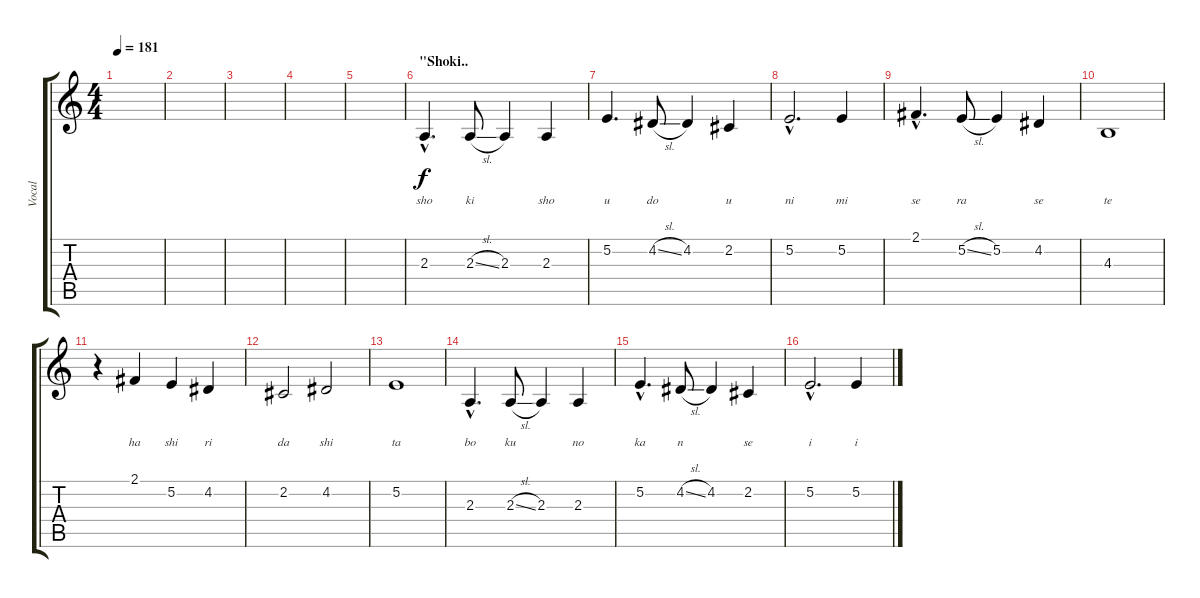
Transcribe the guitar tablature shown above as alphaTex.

\track ("Vocal" "Vocal") {instrument trumpet}
\staff {score tabs}
\tuning (E4 B3 G3 D3 A2 E2) {hide}
\ts (4 4)
\tempo 181
\clef g2
\ks c
|
|
|
|
|
\section ("" "\"Shoki..")
2.3{hac}.4{d lyrics (0 "") lyrics (1 "sho") lyrics (2 "") lyrics (3 "") lyrics (4 "")} 2.3{sl}.8{lyrics (0 "") lyrics (1 "ki") lyrics (2 "") lyrics (3 "") lyrics (4 "")} 2.3.4{lyrics (0 "") lyrics (1 "") lyrics (2 "") lyrics (3 "") lyrics (4 "")} 2.3.4{lyrics (0 "") lyrics (1 "sho") lyrics (2 "") lyrics (3 "") lyrics (4 "")} |
5.2.4{d lyrics (0 "") lyrics (1 "u") lyrics (2 "") lyrics (3 "") lyrics (4 "")} 4.2{sl}.8{lyrics (0 "") lyrics (1 "do") lyrics (2 "") lyrics (3 "") lyrics (4 "")} 4.2.4{lyrics (0 "") lyrics (1 "") lyrics (2 "") lyrics (3 "") lyrics (4 "")} 2.2.4{lyrics (0 "") lyrics (1 "u") lyrics (2 "") lyrics (3 "") lyrics (4 "")} |
5.2{hac}.2{d lyrics (0 "") lyrics (1 "ni") lyrics (2 "") lyrics (3 "") lyrics (4 "")} 5.2.4{lyrics (0 "") lyrics (1 "mi") lyrics (2 "") lyrics (3 "") lyrics (4 "")} |
2.1{hac}.4{d lyrics (0 "") lyrics (1 "se") lyrics (2 "") lyrics (3 "") lyrics (4 "")} 5.2{sl}.8{lyrics (0 "") lyrics (1 "ra") lyrics (2 "") lyrics (3 "") lyrics (4 "")} 5.2.4{lyrics (0 "") lyrics (1 "") lyrics (2 "") lyrics (3 "") lyrics (4 "")} 4.2.4{lyrics (0 "") lyrics (1 "se") lyrics (2 "") lyrics (3 "") lyrics (4 "")} |
4.3.1{lyrics (0 "") lyrics (1 "te") lyrics (2 "") lyrics (3 "") lyrics (4 "")} |
r.4 2.1.4{lyrics (0 "") lyrics (1 "ha") lyrics (2 "") lyrics (3 "") lyrics (4 "")} 5.2.4{lyrics (0 "") lyrics (1 "shi") lyrics (2 "") lyrics (3 "") lyrics (4 "")} 4.2.4{lyrics (0 "") lyrics (1 "ri") lyrics (2 "") lyrics (3 "") lyrics (4 "")} |
2.2.2{lyrics (0 "") lyrics (1 "da") lyrics (2 "") lyrics (3 "") lyrics (4 "")} 4.2.2{lyrics (0 "") lyrics (1 "shi") lyrics (2 "") lyrics (3 "") lyrics (4 "")} |
5.2.1{lyrics (0 "") lyrics (1 "ta") lyrics (2 "") lyrics (3 "") lyrics (4 "")} |
2.3{hac}.4{d lyrics (0 "") lyrics (1 "bo") lyrics (2 "") lyrics (3 "") lyrics (4 "")} 2.3{sl}.8{lyrics (0 "") lyrics (1 "ku") lyrics (2 "") lyrics (3 "") lyrics (4 "")} 2.3.4{lyrics (0 "") lyrics (1 "") lyrics (2 "") lyrics (3 "") lyrics (4 "")} 2.3.4{lyrics (0 "") lyrics (1 "no") lyrics (2 "") lyrics (3 "") lyrics (4 "")} |
5.2{hac}.4{d lyrics (0 "") lyrics (1 "ka") lyrics (2 "") lyrics (3 "") lyrics (4 "")} 4.2{sl}.8{lyrics (0 "") lyrics (1 "n") lyrics (2 "") lyrics (3 "") lyrics (4 "")} 4.2.4{lyrics (0 "") lyrics (1 "") lyrics (2 "") lyrics (3 "") lyrics (4 "")} 2.2.4{lyrics (0 "") lyrics (1 "se") lyrics (2 "") lyrics (3 "") lyrics (4 "")} |
5.2{hac}.2{d lyrics (0 "") lyrics (1 "i") lyrics (2 "") lyrics (3 "") lyrics (4 "")} 5.2.4{lyrics (0 "") lyrics (1 "i") lyrics (2 "") lyrics (3 "") lyrics (4 "")}
